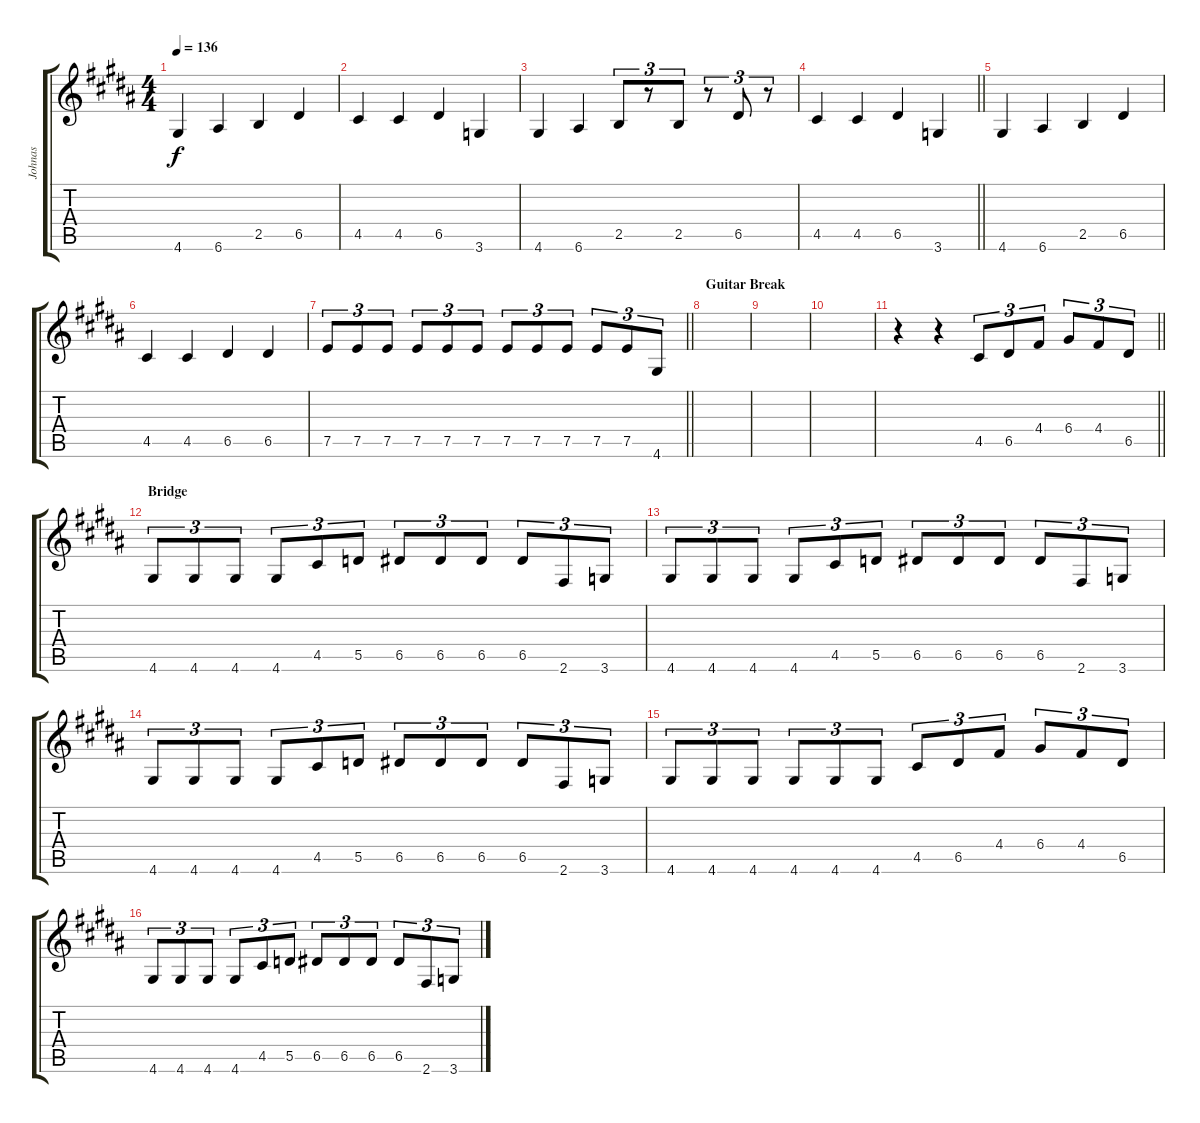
\track ("Johnas" "Johnas") {instrument electricbasspick}
\staff {score tabs}
\tuning (E4 B3 G3 D3 A2 E2) {hide}
\ts (4 4)
\tempo 136
\clef g2
\ks b
4.6.4{dy f} 6.6.4 2.5.4 6.5.4 |
4.5.4 4.5.4 6.5.4 3.6.4 |
4.6.4 6.6.4 2.5.8{tu (3 2)} r.8{tu (3 2)} 2.5.8{tu (3 2)} r.8{tu (3 2)} 6.5.8{tu (3 2)} r.8{tu (3 2)} |
\barLineRight lightlight
4.5.4 4.5.4 6.5.4 3.6.4 |
4.6.4 6.6.4 2.5.4 6.5.4 |
4.5.4 4.5.4 6.5.4 6.5.4 |
\barLineRight lightlight
7.5.8{tu (3 2)} 7.5.8{tu (3 2)} 7.5.8{tu (3 2)} 7.5.8{tu (3 2)} 7.5.8{tu (3 2)} 7.5.8{tu (3 2)} 7.5.8{tu (3 2)} 7.5.8{tu (3 2)} 7.5.8{tu (3 2)} 7.5.8{tu (3 2)} 7.5.8{tu (3 2)} 4.6.8{tu (3 2)} |
\section ("" "Guitar Break")
|
|
|
\barLineRight lightlight
r.4 r.4 4.5.8{tu (3 2)} 6.5.8{tu (3 2)} 4.4.8{tu (3 2)} 6.4.8{tu (3 2)} 4.4.8{tu (3 2)} 6.5.8{tu (3 2)} |
\section ("" "Bridge")
4.6.8{tu (3 2)} 4.6.8{tu (3 2)} 4.6.8{tu (3 2)} 4.6.8{tu (3 2)} 4.5.8{tu (3 2)} 5.5.8{tu (3 2)} 6.5.8{tu (3 2)} 6.5.8{tu (3 2)} 6.5.8{tu (3 2)} 6.5.8{tu (3 2)} 2.6.8{tu (3 2)} 3.6.8{tu (3 2)} |
4.6.8{tu (3 2)} 4.6.8{tu (3 2)} 4.6.8{tu (3 2)} 4.6.8{tu (3 2)} 4.5.8{tu (3 2)} 5.5.8{tu (3 2)} 6.5.8{tu (3 2)} 6.5.8{tu (3 2)} 6.5.8{tu (3 2)} 6.5.8{tu (3 2)} 2.6.8{tu (3 2)} 3.6.8{tu (3 2)} |
4.6.8{tu (3 2)} 4.6.8{tu (3 2)} 4.6.8{tu (3 2)} 4.6.8{tu (3 2)} 4.5.8{tu (3 2)} 5.5.8{tu (3 2)} 6.5.8{tu (3 2)} 6.5.8{tu (3 2)} 6.5.8{tu (3 2)} 6.5.8{tu (3 2)} 2.6.8{tu (3 2)} 3.6.8{tu (3 2)} |
4.6.8{tu (3 2)} 4.6.8{tu (3 2)} 4.6.8{tu (3 2)} 4.6.8{tu (3 2)} 4.6.8{tu (3 2)} 4.6.8{tu (3 2)} 4.5.8{tu (3 2)} 6.5.8{tu (3 2)} 4.4.8{tu (3 2)} 6.4.8{tu (3 2)} 4.4.8{tu (3 2)} 6.5.8{tu (3 2)} |
4.6.8{tu (3 2)} 4.6.8{tu (3 2)} 4.6.8{tu (3 2)} 4.6.8{tu (3 2)} 4.5.8{tu (3 2)} 5.5.8{tu (3 2)} 6.5.8{tu (3 2)} 6.5.8{tu (3 2)} 6.5.8{tu (3 2)} 6.5.8{tu (3 2)} 2.6.8{tu (3 2)} 3.6.8{tu (3 2)}
